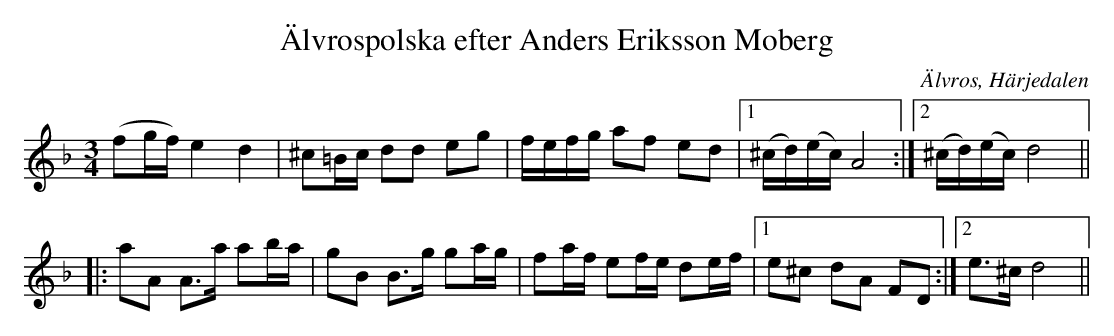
X:1
T:Älvrospolska efter Anders Eriksson Moberg
O:Älvros, Härjedalen
M:3/4
L:1/8
K:Dm
(fg/f/) e2 d2|^c=B/c/ dd eg|f/e/f/g/ af ed|1(^c/d/)(e/c/) A4:|2(^c/d/)(e/c/)d4||
|:aA A>a ab/a/|gB B>g ga/g/|fa/f/ ef/e/ de/f/|1e^c dA FD:|2e>^c d4||
